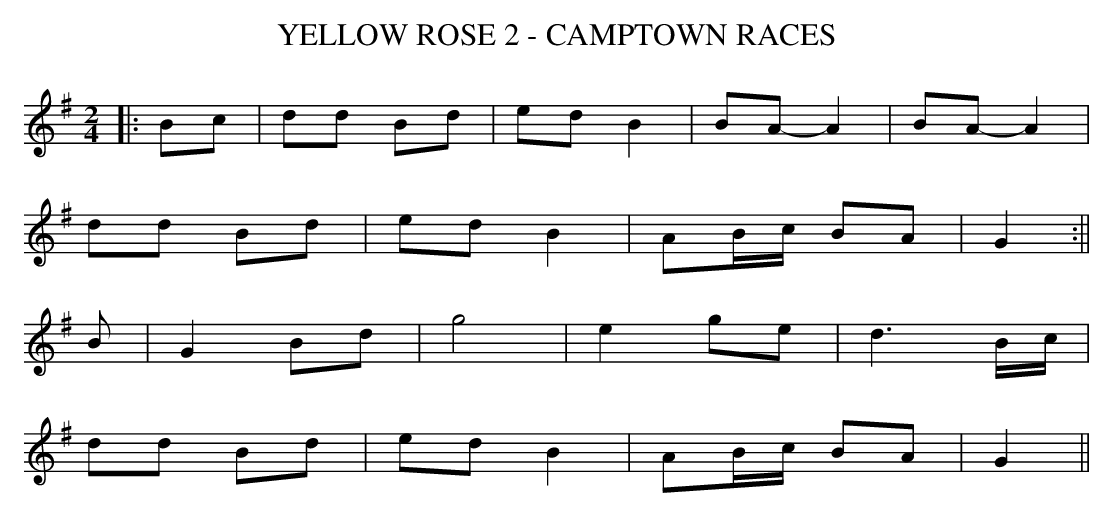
X:1
T: YELLOW ROSE 2 - CAMPTOWN RACES
M: 2/4
L: 1/8
K: G
|:Bc|dd Bd|edB2|BA-A2|BA-A2|
dd Bd|edB2|AB/c/ BA|G2:||
B|G2Bd|g4|e2ge|d3B/c/|
dd Bd|edB2|AB/c/ BA|G2||
